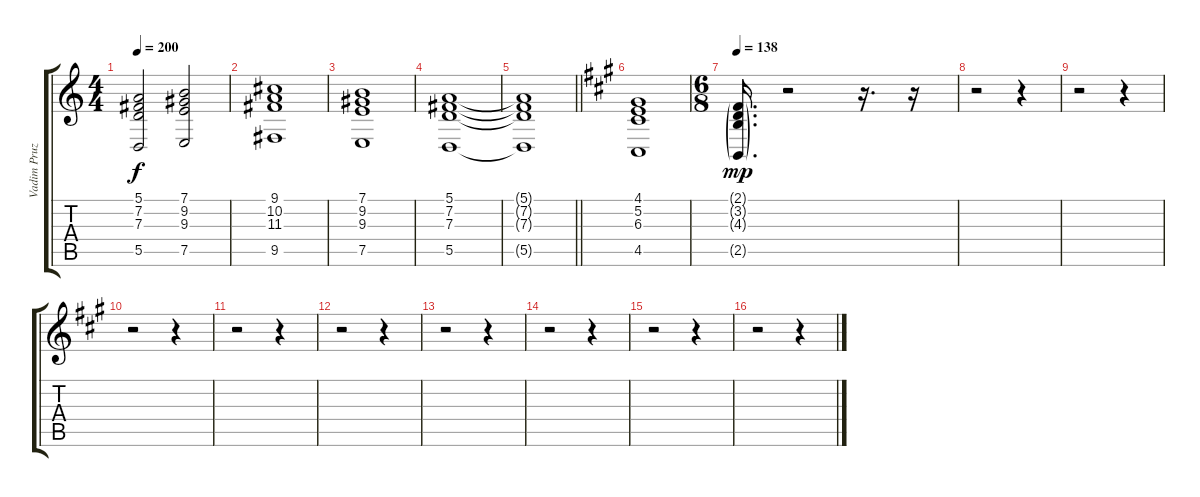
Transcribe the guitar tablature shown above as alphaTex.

\track ("Vadim Pruzhanov | Keyboard 3" "Vadim Pruz") {instrument stringensemble1}
\staff {score tabs}
\tuning (E4 B3 G3 D3 A2 E2) {hide}
\ts (4 4)
\tempo 200
\clef g2
\ks c
(5.1 7.2 7.3 5.5).2{dy f} (7.1 9.2 9.3 7.5).2 |
(9.1 10.2 11.3 9.5).1 |
(7.1 9.2 9.3 7.5).1 |
(5.1 7.2 7.3 5.5).1 |
\barLineRight lightlight
(5.1{t} 7.2{t} 7.3{t} 5.5{t}).1 |
\ks a
(4.1 5.2 6.3 4.5).1 |
\ts (6 8)
\tempo 138
(2.1{g} 3.2{g} 4.3{g} 2.5{g}).16{d dy mp} r.2 r.16{d} r.16 |
r.2 r.4 |
r.2 r.4 |
r.2 r.4 |
r.2 r.4 |
r.2 r.4 |
r.2 r.4 |
r.2 r.4 |
r.2 r.4 |
r.2 r.4
